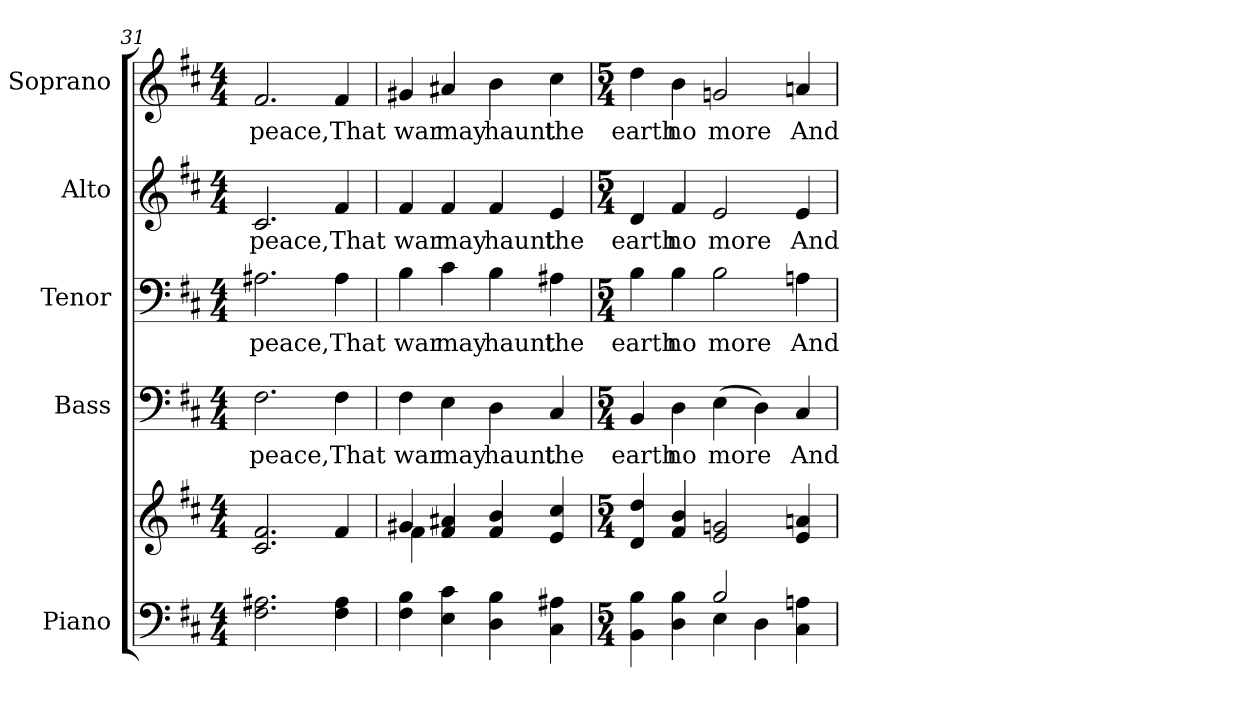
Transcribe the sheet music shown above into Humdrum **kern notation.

**kern	**kern	**kern	**text	**kern	**text	**kern	**text	**kern	**text
*part5	*part5	*part4	*part4	*part3	*part3	*part2	*part2	*part1	*part1
*staff6	*staff5	*staff4	*staff4	*staff3	*staff3	*staff2	*staff2	*staff1	*staff1
*I"Piano	*	*I"Bass	*	*I"Tenor	*	*I"Alto	*	*I"Soprano	*
*I'Pno.	*	*I'B.	*	*I'T.	*	*I'A.	*	*I'S.	*
!!LO:PB:g=z
*clefF4	*clefG2	*clefF4	*	*clefF4	*	*clefG2	*	*clefG2	*
*k[f#c#]	*k[f#c#]	*k[f#c#]	*	*k[f#c#]	*	*k[f#c#]	*	*k[f#c#]	*
*D:	*D:	*D:	*	*D:	*	*D:	*	*D:	*
*M4/4	*M4/4	*M4/4	*	*M4/4	*	*M4/4	*	*M4/4	*
=31	=31	=31	=31	=31	=31	=31	=31	=31	=31
!	!	!	!LO:LY:b:color=#000000	!	!	!	!	!	!
!	!	!	!	!	!LO:LY:b:color=#000000	!	!	!	!
!	!	!	!	!	!	!	!LO:LY:b:color=#000000	!	!
!	!	!	!	!	!	!	!	!	!LO:LY:b:color=#000000
2.F#i\ 2.A#Xi	2.c#i/ 2.f#i	2.F#i\	peace,	2.A#Xi\	peace,	2.c#i/	peace,	2.f#i/	peace,
!	!	!	!LO:LY:b:color=#000000	!	!	!	!	!	!
!	!	!	!	!	!LO:LY:b:color=#000000	!	!	!	!
!	!	!	!	!	!	!	!LO:LY:b:color=#000000	!	!
!	!	!	!	!	!	!	!	!	!LO:LY:b:color=#000000
4F#i\ 4A#i	4f#i/	4F#i\	That	4A#i\	That	4f#i/	That	4f#i/	That
=32	=32	=32	=32	=32	=32	=32	=32	=32	=32
*	*^	*	*	*	*	*	*	*	*
!	!	!	!	!LO:LY:b:color=#000000	!	!	!	!	!	!
!	!	!	!	!	!	!LO:LY:b:color=#000000	!	!	!	!
!	!	!	!	!	!	!	!	!LO:LY:b:color=#000000	!	!
!	!	!	!	!	!	!	!	!	!	!LO:LY:b:color=#000000
4F#i\ 4Bi	4g#Xi/	4f#i\	4F#i\	war	4Bi\	war	4f#i/	war	4g#Xi/	war
!	!	!	!	!LO:LY:b:color=#000000	!	!	!	!	!	!
!	!	!	!	!	!	!LO:LY:b:color=#000000	!	!	!	!
!	!	!	!	!	!	!	!	!LO:LY:b:color=#000000	!	!
!	!	!	!	!	!	!	!	!	!	!LO:LY:b:color=#000000
4Ei\ 4c#i	4f#i/ 4a#Xi	4ryy	4Ei\	may	4c#i\	may	4f#i/	may	4a#Xi/	may
!	!	!	!	!LO:LY:b:color=#000000	!	!	!	!	!	!
!	!	!	!	!	!	!LO:LY:b:color=#000000	!	!	!	!
!	!	!	!	!	!	!	!	!LO:LY:b:color=#000000	!	!
!	!	!	!	!	!	!	!	!	!	!LO:LY:b:color=#000000
4Di\ 4Bi	4f#i/ 4bi	2ryy	4Di\	haunt	4Bi\	haunt	4f#i/	haunt	4bi\	haunt
!	!	!	!	!LO:LY:b:color=#000000	!	!	!	!	!	!
!	!	!	!	!	!	!LO:LY:b:color=#000000	!	!	!	!
!	!	!	!	!	!	!	!	!LO:LY:b:color=#000000	!	!
!	!	!	!	!	!	!	!	!	!	!LO:LY:b:color=#000000
4C#i\ 4A#Xi	4ei/ 4cc#i	.	4C#i/	the	4A#Xi\	the	4ei/	the	4cc#i\	the
!!LO:PB:g=z
=33	=33	=33	=33	=33	=33	=33	=33	=33	=33	=33
*M5/4	*M5/4	*	*M5/4	*	*M5/4	*	*M5/4	*	*M5/4	*
*^	*	*	*	*	*	*	*	*	*	*
!	!	!	!	!	!LO:LY:b:color=#000000	!	!	!	!	!	!
!	!	!	!	!	!	!	!LO:LY:b:color=#000000	!	!	!	!
!	!	!	!	!	!	!	!	!	!LO:LY:b:color=#000000	!	!
!	!	!	!	!	!	!	!	!	!	!	!LO:LY:b:color=#000000
4BBi\ 4Bi	2ryy	4di/ 4ddi	2.ryy	4BBi/	earth	4Bi\	earth	4di/	earth	4ddi\	earth
!	!	!	!	!	!LO:LY:b:color=#000000	!	!	!	!	!	!
!	!	!	!	!	!	!	!LO:LY:b:color=#000000	!	!	!	!
!	!	!	!	!	!	!	!	!	!LO:LY:b:color=#000000	!	!
!	!	!	!	!	!	!	!	!	!	!	!LO:LY:b:color=#000000
4Di\ 4Bi	.	4f#i/ 4bi	.	4Di\	no	4Bi\	no	4f#i/	no	4bi\	no
!	!	!	!	!	!LO:LY:b:color=#000000	!	!	!	!	!	!
!	!	!	!	!	!	!	!LO:LY:b:color=#000000	!	!	!	!
!	!	!	!	!	!	!	!	!	!LO:LY:b:color=#000000	!	!
!	!	!	!	!	!	!	!	!	!	!	!LO:LY:b:color=#000000
2Bi/	4Ei\	2ei/ 2gni	.	(4Ei\	more	2Bi\	more	2ei/	more	2gni/	more
.	4Di\	.	4ryy	4Di\)	.	.	.	.	.	.	.
!	!	!	!	!	!LO:LY:b:color=#000000	!	!	!	!	!	!
!	!	!	!	!	!	!	!LO:LY:b:color=#000000	!	!	!	!
!	!	!	!	!	!	!	!	!	!LO:LY:b:color=#000000	!	!
!	!	!	!	!	!	!	!	!	!	!	!LO:LY:b:color=#000000
4C#i\ 4Ani	4ryy	4ei/ 4ani	4ryy	4C#i/	And	4Ani\	And	4ei/	And	4ani/	And
*v	*v	*	*	*	*	*	*	*	*	*	*
*	*v	*v	*	*	*	*	*	*	*	*
=	=	=	=	=	=	=	=	=	=
*-	*-	*-	*-	*-	*-	*-	*-	*-	*-
